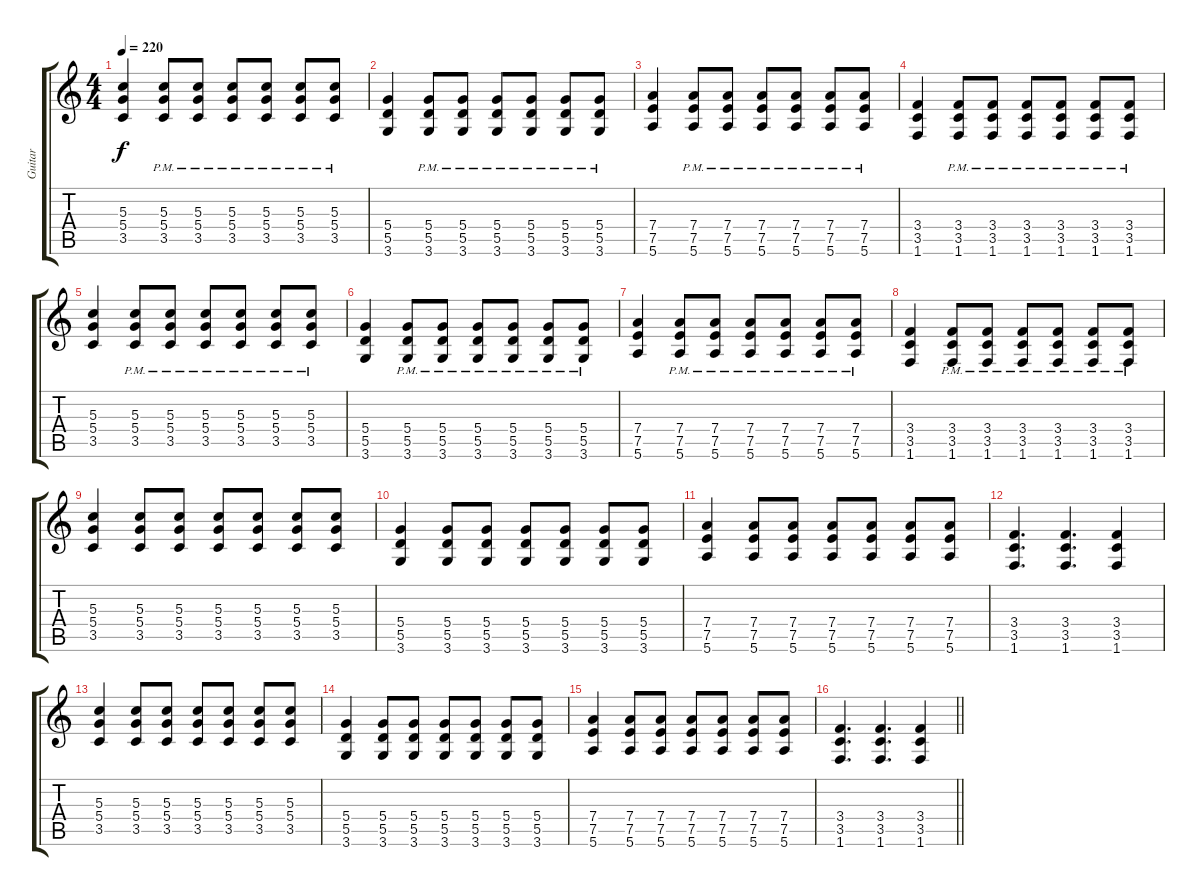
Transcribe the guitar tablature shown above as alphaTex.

\track ("Guitar" "Guitar") {instrument distortionguitar}
\staff {score tabs}
\tuning (E4 B3 G3 D3 A2 E2) {hide}
\ts (4 4)
\tempo 220
\clef g2
\ks c
(5.3 5.4 3.5).4{dy f volume 14} (5.3{pm} 5.4{pm} 3.5{pm}).8 (5.3{pm} 5.4{pm} 3.5{pm}).8 (5.3{pm} 5.4{pm} 3.5{pm}).8 (5.3{pm} 5.4{pm} 3.5{pm}).8 (5.3{pm} 5.4{pm} 3.5{pm}).8 (5.3{pm} 5.4{pm} 3.5{pm}).8 |
(5.4 5.5 3.6).4 (5.4{pm} 5.5{pm} 3.6{pm}).8 (5.4{pm} 5.5{pm} 3.6{pm}).8 (5.4{pm} 5.5{pm} 3.6{pm}).8 (5.4{pm} 5.5{pm} 3.6{pm}).8 (5.4{pm} 5.5{pm} 3.6{pm}).8 (5.4{pm} 5.5{pm} 3.6{pm}).8 |
(7.4 7.5 5.6).4 (7.4{pm} 7.5{pm} 5.6{pm}).8 (7.4{pm} 7.5{pm} 5.6{pm}).8 (7.4{pm} 7.5{pm} 5.6{pm}).8 (7.4{pm} 7.5{pm} 5.6{pm}).8 (7.4{pm} 7.5{pm} 5.6{pm}).8 (7.4{pm} 7.5{pm} 5.6{pm}).8 |
(3.4 3.5 1.6).4 (3.4{pm} 3.5{pm} 1.6{pm}).8 (3.4{pm} 3.5{pm} 1.6{pm}).8 (3.4{pm} 3.5{pm} 1.6{pm}).8 (3.4{pm} 3.5{pm} 1.6{pm}).8 (3.4{pm} 3.5{pm} 1.6{pm}).8 (3.4{pm} 3.5{pm} 1.6{pm}).8 |
(5.3 5.4 3.5).4 (5.3{pm} 5.4{pm} 3.5{pm}).8 (5.3{pm} 5.4{pm} 3.5{pm}).8 (5.3{pm} 5.4{pm} 3.5{pm}).8 (5.3{pm} 5.4{pm} 3.5{pm}).8 (5.3{pm} 5.4{pm} 3.5{pm}).8 (5.3{pm} 5.4{pm} 3.5{pm}).8 |
(5.4 5.5 3.6).4 (5.4{pm} 5.5{pm} 3.6{pm}).8 (5.4{pm} 5.5{pm} 3.6{pm}).8 (5.4{pm} 5.5{pm} 3.6{pm}).8 (5.4{pm} 5.5{pm} 3.6{pm}).8 (5.4{pm} 5.5{pm} 3.6{pm}).8 (5.4{pm} 5.5{pm} 3.6{pm}).8 |
(7.4 7.5 5.6).4 (7.4{pm} 7.5{pm} 5.6{pm}).8 (7.4{pm} 7.5{pm} 5.6{pm}).8 (7.4{pm} 7.5{pm} 5.6{pm}).8 (7.4{pm} 7.5{pm} 5.6{pm}).8 (7.4{pm} 7.5{pm} 5.6{pm}).8 (7.4{pm} 7.5{pm} 5.6{pm}).8 |
(3.4 3.5 1.6).4 (3.4{pm} 3.5{pm} 1.6{pm}).8 (3.4{pm} 3.5{pm} 1.6{pm}).8 (3.4{pm} 3.5{pm} 1.6{pm}).8 (3.4{pm} 3.5{pm} 1.6{pm}).8 (3.4{pm} 3.5{pm} 1.6{pm}).8 (3.4{pm} 3.5{pm} 1.6{pm}).8 |
(5.3 5.4 3.5).4 (5.3 5.4 3.5).8 (5.3 5.4 3.5).8 (5.3 5.4 3.5).8 (5.3 5.4 3.5).8 (5.3 5.4 3.5).8 (5.3 5.4 3.5).8 |
(5.4 5.5 3.6).4 (5.4 5.5 3.6).8 (5.4 5.5 3.6).8 (5.4 5.5 3.6).8 (5.4 5.5 3.6).8 (5.4 5.5 3.6).8 (5.4 5.5 3.6).8 |
(7.4 7.5 5.6).4 (7.4 7.5 5.6).8 (7.4 7.5 5.6).8 (7.4 7.5 5.6).8 (7.4 7.5 5.6).8 (7.4 7.5 5.6).8 (7.4 7.5 5.6).8 |
(3.4 3.5 1.6).4{d} (3.4 3.5 1.6).4{d} (3.4 3.5 1.6).4 |
(5.3 5.4 3.5).4 (5.3 5.4 3.5).8 (5.3 5.4 3.5).8 (5.3 5.4 3.5).8 (5.3 5.4 3.5).8 (5.3 5.4 3.5).8 (5.3 5.4 3.5).8 |
(5.4 5.5 3.6).4 (5.4 5.5 3.6).8 (5.4 5.5 3.6).8 (5.4 5.5 3.6).8 (5.4 5.5 3.6).8 (5.4 5.5 3.6).8 (5.4 5.5 3.6).8 |
(7.4 7.5 5.6).4 (7.4 7.5 5.6).8 (7.4 7.5 5.6).8 (7.4 7.5 5.6).8 (7.4 7.5 5.6).8 (7.4 7.5 5.6).8 (7.4 7.5 5.6).8 |
\barLineRight lightlight
(3.4 3.5 1.6).4{d} (3.4 3.5 1.6).4{d} (3.4 3.5 1.6).4
